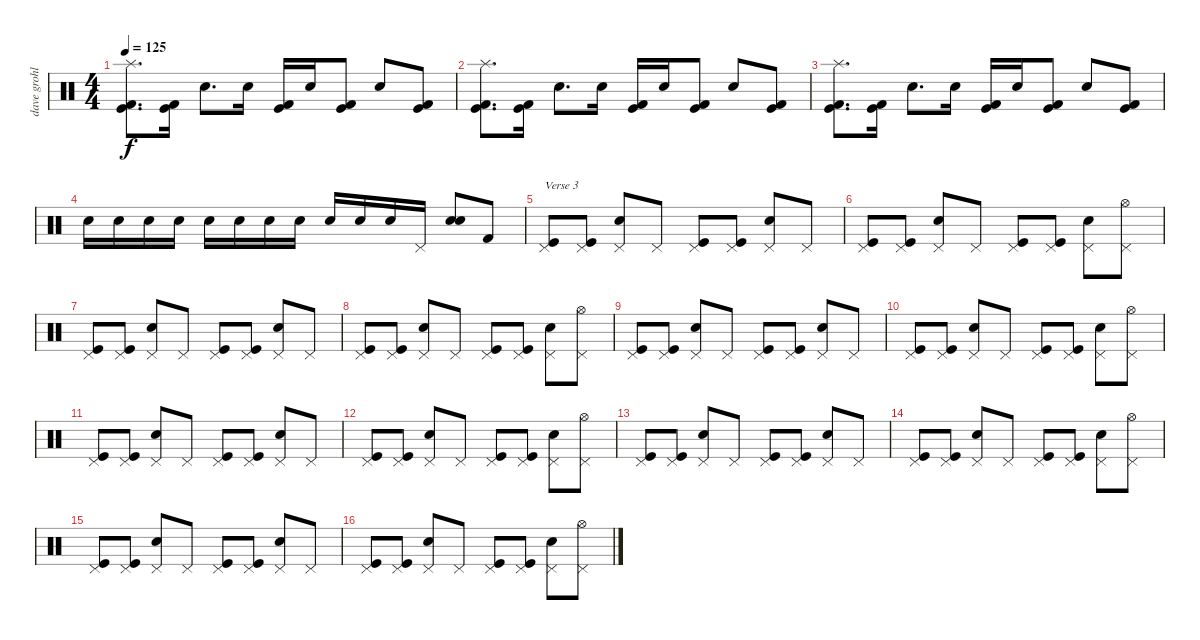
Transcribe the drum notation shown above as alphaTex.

\track ("dave grohl" "dave grohl") {instrument percussion}
\staff {score}
\articulation defaults
\ts (4 4)
\tempo 125
\clef neutral
\ks c
("Splash (hit)" "Kick (hit)" "Kick (hit) 2").8{d dy f} ("Kick (hit)" "Kick (hit) 2").16 "Snare (hit) 2".8{d} "Snare (hit) 2".16 ("Kick (hit)" "Kick (hit) 2").16 "Snare (hit) 2".16 ("Kick (hit)" "Kick (hit) 2").8 "Snare (hit) 2".8 ("Kick (hit)" "Kick (hit) 2").8 |
("Splash (hit)" "Kick (hit)" "Kick (hit) 2").8{d} ("Kick (hit)" "Kick (hit) 2").16 "Snare (hit) 2".8{d} "Snare (hit) 2".16 ("Kick (hit)" "Kick (hit) 2").16 "Snare (hit) 2".16 ("Kick (hit)" "Kick (hit) 2").8 "Snare (hit) 2".8 ("Kick (hit)" "Kick (hit) 2").8 |
("Splash (hit)" "Kick (hit)" "Kick (hit) 2").8{d} ("Kick (hit)" "Kick (hit) 2").16 "Snare (hit) 2".8{d} "Snare (hit) 2".16 ("Kick (hit)" "Kick (hit) 2").16 "Snare (hit) 2".16 ("Kick (hit)" "Kick (hit) 2").8 "Snare (hit) 2".8 ("Kick (hit)" "Kick (hit) 2").8 |
"Snare (hit) 2".16 "Snare (hit) 2".16 "Snare (hit) 2".16 "Snare (hit) 2".16 "Snare (hit) 2".16 "Snare (hit) 2".16 "Snare (hit) 2".16 "Snare (hit) 2".16 "Snare (hit) 2".16 "Snare (hit) 2".16 "Snare (hit) 2".16 "Pedal Hi-Hat (hit)".16 ("Electric Snare (hit)" "Snare (hit) 2").8 "Kick (hit) 2".8 |
("Pedal Hi-Hat (hit)" "Kick (hit)").8{txt "Verse 3"} ("Pedal Hi-Hat (hit)" "Kick (hit)").8 ("Pedal Hi-Hat (hit)" "Snare (hit) 2").8 "Pedal Hi-Hat (hit)".8 ("Pedal Hi-Hat (hit)" "Kick (hit)").8 ("Pedal Hi-Hat (hit)" "Kick (hit)").8 ("Pedal Hi-Hat (hit)" "Snare (hit) 2").8 "Pedal Hi-Hat (hit)".8 |
("Pedal Hi-Hat (hit)" "Kick (hit)").8 ("Pedal Hi-Hat (hit)" "Kick (hit)").8 ("Pedal Hi-Hat (hit)" "Snare (hit) 2").8 "Pedal Hi-Hat (hit)".8 ("Pedal Hi-Hat (hit)" "Kick (hit)").8 ("Pedal Hi-Hat (hit)" "Kick (hit)").8 ("Pedal Hi-Hat (hit)" "Snare (hit) 2").8 ("Pedal Hi-Hat (hit)" "Hi-Hat (open)").8 |
("Pedal Hi-Hat (hit)" "Kick (hit)").8 ("Pedal Hi-Hat (hit)" "Kick (hit)").8 ("Pedal Hi-Hat (hit)" "Snare (hit) 2").8 "Pedal Hi-Hat (hit)".8 ("Pedal Hi-Hat (hit)" "Kick (hit)").8 ("Pedal Hi-Hat (hit)" "Kick (hit)").8 ("Pedal Hi-Hat (hit)" "Snare (hit) 2").8 "Pedal Hi-Hat (hit)".8 |
("Pedal Hi-Hat (hit)" "Kick (hit)").8 ("Pedal Hi-Hat (hit)" "Kick (hit)").8 ("Pedal Hi-Hat (hit)" "Snare (hit) 2").8 "Pedal Hi-Hat (hit)".8 ("Pedal Hi-Hat (hit)" "Kick (hit)").8 ("Pedal Hi-Hat (hit)" "Kick (hit)").8 ("Pedal Hi-Hat (hit)" "Snare (hit) 2").8 ("Pedal Hi-Hat (hit)" "Hi-Hat (open)").8 |
("Pedal Hi-Hat (hit)" "Kick (hit)").8 ("Pedal Hi-Hat (hit)" "Kick (hit)").8 ("Pedal Hi-Hat (hit)" "Snare (hit) 2").8 "Pedal Hi-Hat (hit)".8 ("Pedal Hi-Hat (hit)" "Kick (hit)").8 ("Pedal Hi-Hat (hit)" "Kick (hit)").8 ("Pedal Hi-Hat (hit)" "Snare (hit) 2").8 "Pedal Hi-Hat (hit)".8 |
("Pedal Hi-Hat (hit)" "Kick (hit)").8 ("Pedal Hi-Hat (hit)" "Kick (hit)").8 ("Pedal Hi-Hat (hit)" "Snare (hit) 2").8 "Pedal Hi-Hat (hit)".8 ("Pedal Hi-Hat (hit)" "Kick (hit)").8 ("Pedal Hi-Hat (hit)" "Kick (hit)").8 ("Pedal Hi-Hat (hit)" "Snare (hit) 2").8 ("Pedal Hi-Hat (hit)" "Hi-Hat (open)").8 |
("Pedal Hi-Hat (hit)" "Kick (hit)").8 ("Pedal Hi-Hat (hit)" "Kick (hit)").8 ("Pedal Hi-Hat (hit)" "Snare (hit) 2").8 "Pedal Hi-Hat (hit)".8 ("Pedal Hi-Hat (hit)" "Kick (hit)").8 ("Pedal Hi-Hat (hit)" "Kick (hit)").8 ("Pedal Hi-Hat (hit)" "Snare (hit) 2").8 "Pedal Hi-Hat (hit)".8 |
("Pedal Hi-Hat (hit)" "Kick (hit)").8 ("Pedal Hi-Hat (hit)" "Kick (hit)").8 ("Pedal Hi-Hat (hit)" "Snare (hit) 2").8 "Pedal Hi-Hat (hit)".8 ("Pedal Hi-Hat (hit)" "Kick (hit)").8 ("Pedal Hi-Hat (hit)" "Kick (hit)").8 ("Pedal Hi-Hat (hit)" "Snare (hit) 2").8 ("Pedal Hi-Hat (hit)" "Hi-Hat (open)").8 |
("Pedal Hi-Hat (hit)" "Kick (hit)").8 ("Pedal Hi-Hat (hit)" "Kick (hit)").8 ("Pedal Hi-Hat (hit)" "Snare (hit) 2").8 "Pedal Hi-Hat (hit)".8 ("Pedal Hi-Hat (hit)" "Kick (hit)").8 ("Pedal Hi-Hat (hit)" "Kick (hit)").8 ("Pedal Hi-Hat (hit)" "Snare (hit) 2").8 "Pedal Hi-Hat (hit)".8 |
("Pedal Hi-Hat (hit)" "Kick (hit)").8 ("Pedal Hi-Hat (hit)" "Kick (hit)").8 ("Pedal Hi-Hat (hit)" "Snare (hit) 2").8 "Pedal Hi-Hat (hit)".8 ("Pedal Hi-Hat (hit)" "Kick (hit)").8 ("Pedal Hi-Hat (hit)" "Kick (hit)").8 ("Pedal Hi-Hat (hit)" "Snare (hit) 2").8 ("Pedal Hi-Hat (hit)" "Hi-Hat (open)").8 |
("Pedal Hi-Hat (hit)" "Kick (hit)").8 ("Pedal Hi-Hat (hit)" "Kick (hit)").8 ("Pedal Hi-Hat (hit)" "Snare (hit) 2").8 "Pedal Hi-Hat (hit)".8 ("Pedal Hi-Hat (hit)" "Kick (hit)").8 ("Pedal Hi-Hat (hit)" "Kick (hit)").8 ("Pedal Hi-Hat (hit)" "Snare (hit) 2").8 "Pedal Hi-Hat (hit)".8 |
("Pedal Hi-Hat (hit)" "Kick (hit)").8 ("Pedal Hi-Hat (hit)" "Kick (hit)").8 ("Pedal Hi-Hat (hit)" "Snare (hit) 2").8 "Pedal Hi-Hat (hit)".8 ("Pedal Hi-Hat (hit)" "Kick (hit)").8 ("Pedal Hi-Hat (hit)" "Kick (hit)").8 ("Pedal Hi-Hat (hit)" "Snare (hit) 2").8 ("Pedal Hi-Hat (hit)" "Hi-Hat (open)").8
